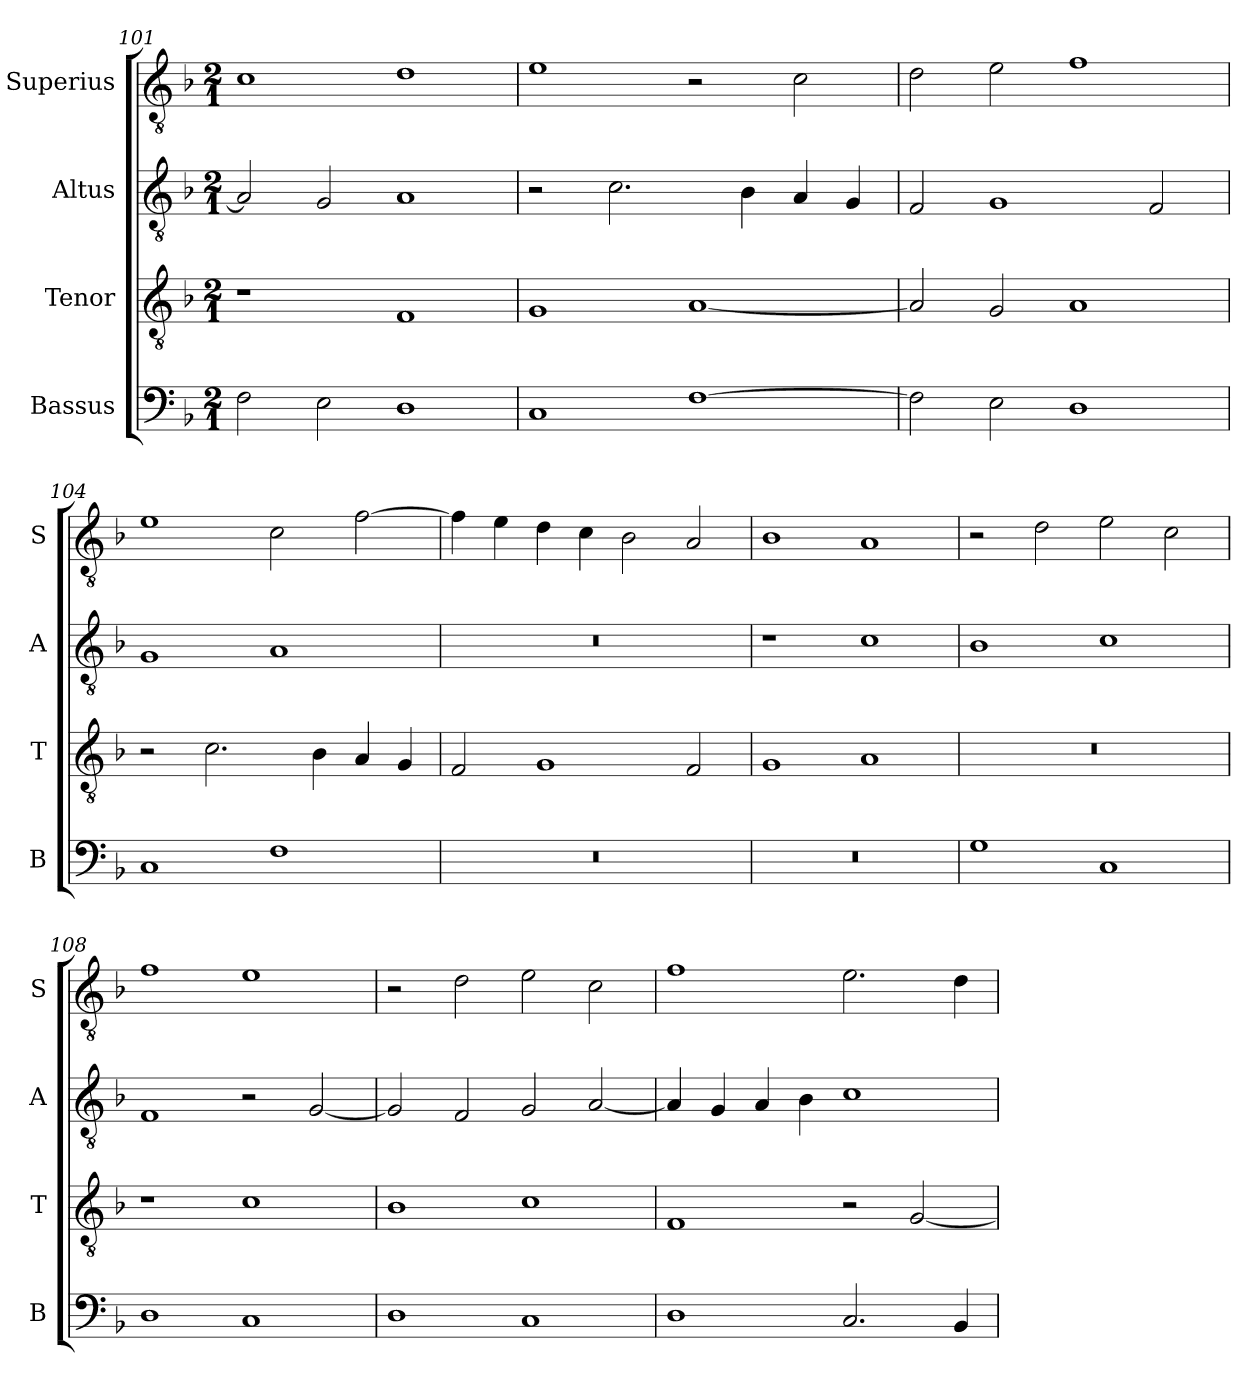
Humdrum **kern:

**kern	**kern	**kern	**kern
*part4	*part3	*part2	*part1
*staff4	*staff3	*staff2	*staff1
*I"Bassus	*I"Tenor	*I"Altus	*I"Superius
*I'B	*I'T	*I'A	*I'S
*clefF4	*clefGv2	*clefGv2	*clefGv2
*k[b-]	*k[b-]	*k[b-]	*k[b-]
*M2/1	*M2/1	*M2/1	*M2/1
=101	=101	=101	=101
2F\	1r	2A/]	1c
2E\	.	2G/	.
1D	1F	1A	1d
=102	=102	=102	=102
1C	1G	2r	1e
.	.	2.c\	.
[1F	[1A	.	2r
.	.	4B-\	.
.	.	4A/	2c\
.	.	4G/	.
=103	=103	=103	=103
2F\]	2A/]	2F/	2d\
2E\	2G/	1G	2e\
1D	1A	.	1f
.	.	2F/	.
=104	=104	=104	=104
1C	2r	1G	1e
.	2.c\	.	.
1F	.	1A	2c\
.	4B-\	.	.
.	4A/	.	[2f\
.	4G/	.	.
=105	=105	=105	=105
0r	2F/	0r	4f\]
.	.	.	4e\
.	1G	.	4d\
.	.	.	4c\
.	.	.	2B-\
.	2F/	.	2A/
=106	=106	=106	=106
0r	1G	1r	1B-
.	1A	1c	1A
=107	=107	=107	=107
1G	0r	1B-	2r
.	.	.	2d\
1C	.	1c	2e\
.	.	.	2c\
=108	=108	=108	=108
1D	1r	1F	1f
1C	1c	2r	1e
.	.	[2G/	.
=109	=109	=109	=109
1D	1B-	2G/]	2r
.	.	2F/	2d\
1C	1c	2G/	2e\
.	.	[2A/	2c\
=110	=110	=110	=110
1D	1F	4A/]	1f
.	.	4G/	.
.	.	4A/	.
.	.	4B-\	.
2.C/	2r	1c	2.e\
.	[2G/	.	.
4BB-/	.	.	4d\
=	=	=	=
*-	*-	*-	*-
